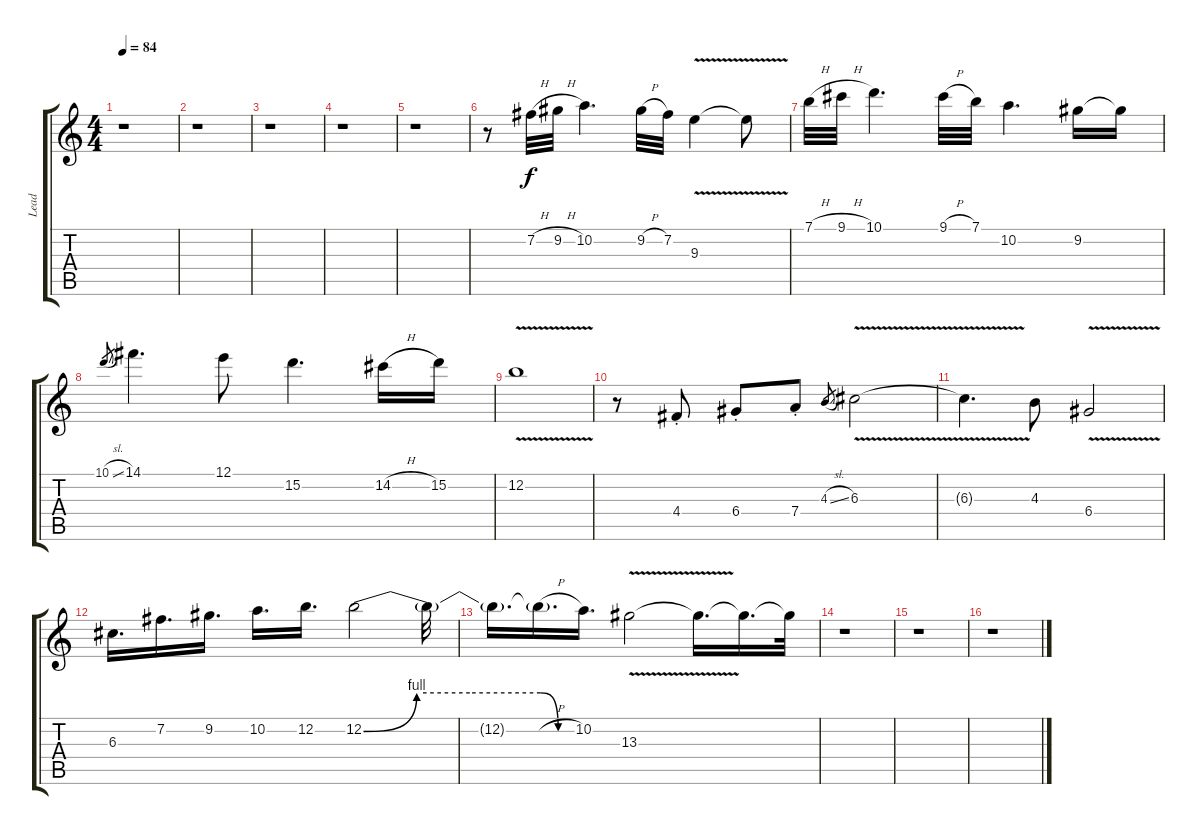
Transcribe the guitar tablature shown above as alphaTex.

\track ("Lead" "Lead") {instrument overdrivenguitar}
\staff {score tabs}
\tuning (E4 B3 G3 D3 A2 E2) {hide}
\ts (4 4)
\tempo 84
\clef g2
\ks c
r.1{dy f} |
r.1 |
r.1 |
r.1 |
r.1 |
r.8 7.2{h}.32 9.2{h}.32 10.2.4{d} 9.2{h}.32 7.2.32 9.3{v}.4 9.3{t}.8 |
7.1{h}.32 9.1{h}.32 10.1.4{d} 9.1{h}.32 7.1.32 10.2.4{d} 9.2.16 9.2{t}.16 |
10.1{sl}.8{gr} 14.1.4{d} 12.1.8 15.2.4{d} 14.2{h}.16 15.2.16 |
12.2{v}.1 |
r.8 4.4{st}.8 6.4{st}.8 7.4{st}.8 4.3{sl}.8{gr} 6.3{v}.2 |
6.3{t}.4{d} 4.3.8 6.4{v}.2 |
6.3.16{d} 7.2.16{d} 9.2.16{d} 10.2.16{d} 12.2.16{d} 12.2{be (custom 0 0 15 4 30 4 50 4 55 0 60 0)}.2 12.2{t}.32 |
12.2{t}.16{d} 12.2{h t}.16{d} 10.2.16{d} 13.3{v}.2 13.3{t}.16{d} 13.3{t}.16{d} 13.3{t}.32 |
r.1 |
r.1 |
r.1
